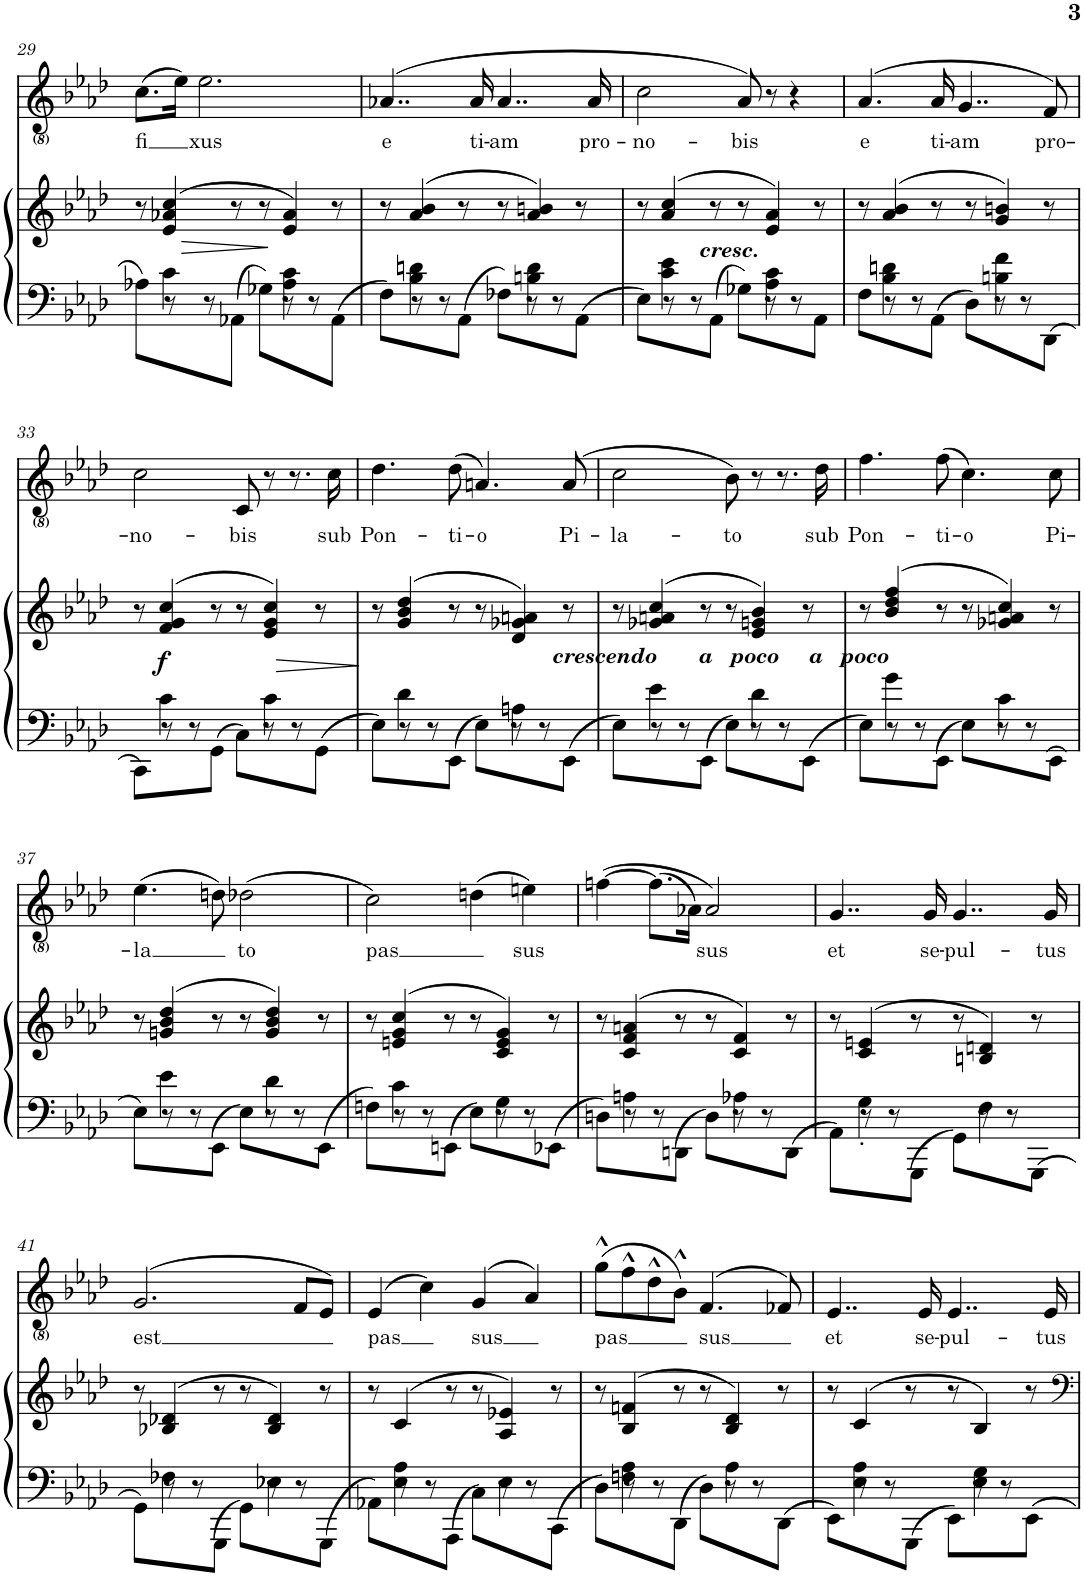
**kern	**kern	**dynam	**kern	**text
*part2	*part2	*part2	*part1	*part1
*staff3	*staff2	*staff2/3	*staff1	*staff1
*I"Piano	*	*	*I"Voice	*
*I'Pno	*	*	*I'V	*
!!LO:PB:g=z
*clefF4	*clefG2	*	*clefG2	*
*k[b-e-a-d-]	*k[b-e-a-d-]	*	*k[b-e-a-d-]	*
*M4/4	*M4/4	*	*M4/4	*
=29	=29	=29	=29	=29
*^	*	*	*	*
!	!	!	!	!	!LO:LY:b
8ryy	8A-X\L	8r	.	(8.cc\L	fi
!	!	!	!LO:HP:b	!	!
4c\	8r	(4e-/ 4a-X/ 4cc/	>	.	.
.	.	.	.	16ee-\Jk)	.
!	!	!	!	!	!LO:LY:b
.	8r	.	.	2.ee-\	xus
4ryy	8AA-X\J	8r	.	.	.
.	8G-X\L	8r	.	.	.
4A-\ 4c\	8r	4e-/ 4a-/)	.	.	.
.	8r	.	.	.	.
8ryy	8AA-\J	8r	]	.	.
=30	=30	=30	=30	=30	=30
!	!	!	!	!	!LO:LY:b
8ryy	8F\L	8r	.	(4..a-X/	e
4B-\ 4dn\	8r	(4a-/ 4b-/	.	.	.
.	8r	.	.	.	.
4ryy	8AA-\J	8r	.	.	.
!	!	!	!	!	!LO:LY:b
.	.	.	.	16a-/	ti-
!	!	!	!	!	!LO:LY:b
.	8F-X\L	8r	.	4..a-/	-am
4Bn\ 4d\	8r	4a-/ 4bn/)	.	.	.
.	8r	.	.	.	.
8ryy	8AA-\J	8r	.	.	.
!	!	!	!	!	!LO:LY:b
.	.	.	.	16a-/	pro-
=31	=31	=31	=31	=31	=31
!	!	!	!	!	!LO:LY:b
8ryy	8E-\L	8r	.	2cc\	-no-
4c\ 4e-\	8r	(4a-/ 4cc/	.	.	.
.	8r	.	.	.	.
4ryy	8AA-\J	8r	.	.	.
!	!	!	!	!	!LO:LY:b
.	8G-X\L	8r	.	8a-/)	-bis
!	!	!LO:TX:b:Bi:t=cresc.	!	!	!
4A-\ 4c\	8r	4e-/ 4a-/)	.	8r	.
.	8r	.	.	4r	.
8ryy	8AA-\J	8r	.	.	.
=32	=32	=32	=32	=32	=32
!	!	!	!	!	!LO:LY:b
8ryy	8F\L	8r	.	(>4.a-/	e
4B-\ 4dn\	8r	(4a-/ 4b-/	.	.	.
.	8r	.	.	.	.
!	!	!	!	!	!LO:LY:b
4ryy	8AA-\J	8r	.	16a-/	ti-
!	!	!	!	!	!LO:LY:b
.	.	.	.	4..g/	-am
.	8D-\L	8r	.	.	.
4Bn\ 4f\	8r	4g/ 4bn/)	.	.	.
.	8r	.	.	.	.
!	!	!	!	!	!LO:LY:b
8ryy	8DD-\J	8r	.	8f/)	pro-
!!LO:LB:g=z
=33	=33	=33	=33	=33	=33
!	!	!	!	!	!LO:LY:b
8ryy	8CC\L	8r	.	2cc\	-no-
!	!	!	!LO:DY:b	!	!
4c\	8r	(4f/ 4g/ 4cc/	f	.	.
.	8r	.	.	.	.
4ryy	8GG\J	8r	.	.	.
!	!	!	!	!	!LO:LY:b
.	8C\L	8r	.	8c/	-bis
!	!	!	!LO:HP:b	!	!
4c\	8r	4e-/ 4g/ 4cc/)	>	8r	.
.	8r	.	.	8.r	.
8ryy	8GG\J	8r	.	.	.
!	!	!	!	!	!LO:LY:b
.	.	.	.	16cc\	sub
*v	*v	*	*	*	*
.	.	]	.	.
=34	=34	=34	=34	=34
*^	*	*	*	*
!	!	!	!	!	!LO:LY:b
8ryy	8E-\L	8r	.	4.dd-\	Pon-
4d-\	8r	(4g/ 4b-/ 4dd-/	.	.	.
.	8r	.	.	.	.
!	!	!	!	!	!LO:LY:b
4ryy	8EE-\J	8r	.	(8dd-\	-ti-
!	!	!	!	!	!LO:LY:b
.	8E-\L	8r	.	4.an/)	-o
!	!	!LO:TX:b:Bi:t=crescendo       a   poco     a   poco	!	!	!
4An\	8r	4d-/ 4g-X/ 4an/)	.	.	.
.	8r	.	.	.	.
!	!	!	!	!	!LO:LY:b
8ryy	8EE-\J	8r	.	(>8a/	Pi-
=35	=35	=35	=35	=35	=35
!	!	!	!	!	!LO:LY:b
8ryy	8E-\L	8r	.	2cc\	-la-
4e-\	8r	(4g-X/ 4an/ 4cc/	.	.	.
.	8r	.	.	.	.
4ryy	8EE-\J	8r	.	.	.
!	!	!	!	!	!LO:LY:b
.	8E-\L	8r	.	8b-\)	-to
4d-\	8r	4e-/ 4gn/ 4b-/)	.	8r	.
.	8r	.	.	8.r	.
8ryy	8EE-\J	8r	.	.	.
!	!	!	!	!	!LO:LY:b
.	.	.	.	16dd-\	sub
=36	=36	=36	=36	=36	=36
!	!	!	!	!	!LO:LY:b
8ryy	8E-\L	8r	.	4.ff\	Pon-
4g\	8r	(4b-/ 4dd-/ 4ff/	.	.	.
.	8r	.	.	.	.
!	!	!	!	!	!LO:LY:b
4ryy	8EE-\J	8r	.	(8ff\	-ti-
!	!	!	!	!	!LO:LY:b
.	8E-\L	8r	.	4.cc\)	-o
4c\	8r	4g-X/ 4an/ 4cc/)	.	.	.
.	8r	.	.	.	.
!	!	!	!	!	!LO:LY:b
8ryy	8EE-\J	8r	.	8cc\	Pi-
!!LO:LB:g=z
=37	=37	=37	=37	=37	=37
!	!	!	!	!	!LO:LY:b
8ryy	8E-\L	8r	.	(4.ee-\	-la
4e-\	8r	(4gn/ 4b-/ 4dd-/	.	.	.
.	8r	.	.	.	.
4ryy	8EE-\J	8r	.	8ddn\)	.
!	!	!	!	!	!LO:LY:b
.	8E-\L	8r	.	(2dd-X\	to
4d-\	8r	4g/ 4b-/ 4dd-/)	.	.	.
.	8r	.	.	.	.
8ryy	8EE-\J	8r	.	.	.
=38	=38	=38	=38	=38	=38
!	!	!	!	!	!LO:LY:b
8ryy	8Fn\L	8r	.	2cc\)	pas
4c\	8r	(4en/ 4g/ 4cc/	.	.	.
.	8r	.	.	.	.
4ryy	8EEn\J	8r	.	.	.
.	8E-\L	8r	.	(4ddn\	.
4G\	8r	4c/ 4e/ 4g/)	.	.	.
!	!	!	!	!	!LO:LY:b
.	8r	.	.	4een\)	sus
8ryy	8EE-X\J	8r	.	.	.
=39	=39	=39	=39	=39	=39
8ryy	8Dn\L	8r	.	([4ffn\	.
4An\	8r	(4c/ 4f/ 4an/	.	.	.
.	8r	.	.	(8.ff\L]	.
4ryy	8DDn\J	8r	.	.	.
.	.	.	.	16a-X\Jk)	.
!	!	!	!	!	!LO:LY:b
.	8D\L	8r	.	2a-/)	sus
4A-X\	8r	4c/ 4f/)	.	.	.
.	8r	.	.	.	.
8ryy	8DD\J	8r	.	.	.
=40	=40	=40	=40	=40	=40
!	!	!	!	!	!LO:LY:b
8ryy	8AA-\L	8r	.	4..g/	et
4G'<\	8r	(4c/ 4en/	.	.	.
.	8r	.	.	.	.
4ryy	8GGG\J	8r	.	.	.
!	!	!	!	!	!LO:LY:b
.	.	.	.	16g/	se-
!	!	!	!	!	!LO:LY:b
.	8GG\L	8r	.	4..g/	-pul-
4F\	8r	4Bn/ 4dn/)	.	.	.
.	8r	.	.	.	.
8ryy	8GGG\J	8r	.	.	.
!	!	!	!	!	!LO:LY:b
.	.	.	.	16g/	-tus
!!LO:LB:g=z
=41	=41	=41	=41	=41	=41
!	!	!	!	!	!LO:LY:b
8ryy	8GG\L	8r	.	(>2.g/	est
4F-X\	8r	(4B-X/ 4d-X/	.	.	.
.	8r	.	.	.	.
4ryy	8GGG\J	8r	.	.	.
.	8GG\L	8r	.	.	.
4E-X\	8r	4B-/ 4d-/)	.	.	.
.	8r	.	.	8f/L	.
8ryy	8GGG\J	8r	.	8e-/J)	.
=42	=42	=42	=42	=42	=42
!	!	!	!	!	!LO:LY:b
8ryy	8AA-X\L	8r	.	(4e-/	pas
4E-\ 4A-\	8r	(4c/	.	.	.
.	8r	.	.	4cc\)	.
4ryy	8AAA-\J	8r	.	.	.
!	!	!	!	!	!LO:LY:b
.	8C\L	8r	.	(>4g/	sus
4E-\	8r	4A-/ 4e-X/)	.	.	.
.	8r	.	.	4a-/)	.
8ryy	8CC\J	8r	.	.	.
=43	=43	=43	=43	=43	=43
!	!	!	!	!	!LO:LY:b
8ryy	8D-\L	8r	.	(8gg^^\L	pas
4Fn\ 4A-\	8r	(4B-/ 4fn/	.	8ff^^\	.
.	8r	.	.	8dd-^^\	.
4ryy	8DD-\J	8r	.	8b-^^\J)	.
!	!	!	!	!	!LO:LY:b
.	8D-\L	8r	.	(>4.f/	sus
4A-\	8r	4B-/ 4d-/)	.	.	.
.	8r	.	.	.	.
8ryy	8DD-\J	8r	.	8f-X/)	.
=44	=44	=44	=44	=44	=44
!	!	!	!	!	!LO:LY:b
8ryy	8EE-\L	8r	.	4..e-/	et
4E-\ 4A-\	8r	(4c/	.	.	.
.	8r	.	.	.	.
4ryy	8GGG\J	8r	.	.	.
!	!	!	!	!	!LO:LY:b
.	.	.	.	16e-/	se-
!	!	!	!	!	!LO:LY:b
.	8EE-\L	8r	.	4..e-/	-pul-
4E-\ 4G\	8r	4B-/)	.	.	.
.	8r	.	.	.	.
8ryy	8EE-\J	8r	.	.	.
!	!	!	!	!	!LO:LY:b
.	.	.	.	16e-/	-tus
*v	*v	*	*	*	*
=	=	=	=	=
*-	*-	*-	*-	*-
